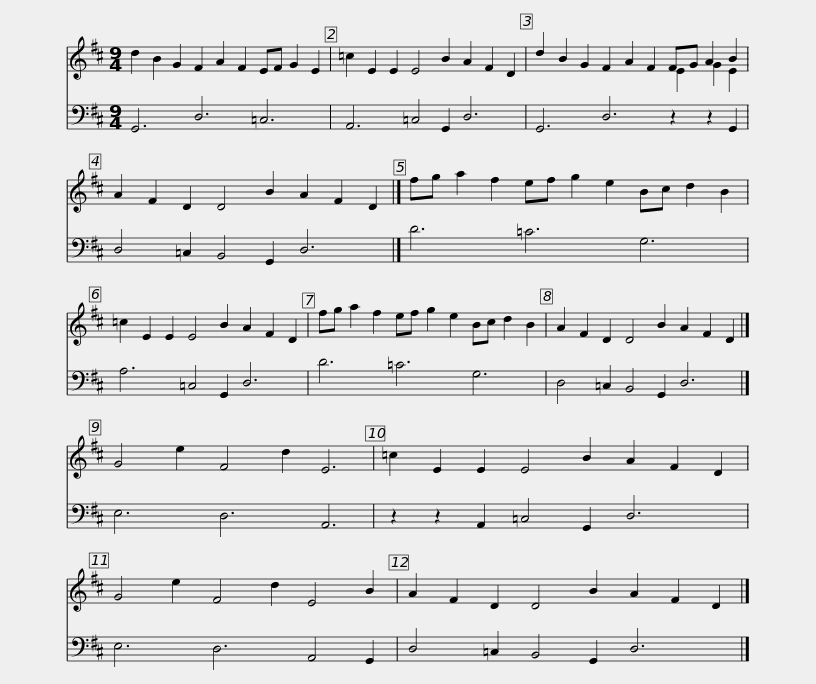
X:1
%%score ( 1 2 ) 3
L:1/8
M:9/4
I:linebreak $
K:D
V:1 treble
V:2 treble
V:3 bass
V:1
 d2 B2 G2 F2 A2 F2 EF G2 E2 | =c2 E2 E2 E4 B2 A2 F2 D2 | d2 B2 G2 F2 A2 F2 FG A2 B2 |$ A2 F2 D2 D4 B2 A2 F2 D2 |] fg a2 f2 ef g2 e2 Bc d2 B2 | %5
 =c2 E2 E2 E4 B2 A2 F2 D2 |$ fg a2 f2 ef g2 e2 Bc d2 B2 | A2 F2 D2 D4 B2 A2 F2 D2 |] G4 e2 F4 d2 E6 | =c2 E2 E2 E4 B2 A2 F2 D2 |$ %10
 G4 e2 F4 d2 E4 B2 | A2 F2 D2 D4 B2 A2 F2 D2 |] %12
V:2
 x18 | x18 | x6 x6 E2 G2 E2 |$ x18 |] x18 | %5
 x18 |$ x18 | x18 |] x18 | x18 |$ %10
 x18 | x18 |] %12
V:3
 G,,6 D,6 =C,6 | A,,6 =C,4 G,,2 D,6 | G,,6 D,6 z2 z2 G,,2 |$ D,4 =C,2 B,,4 G,,2 D,6 |] D6 =C6 G,6 | %5
 A,6 =C,4 G,,2 D,6 |$ D6 =C6 G,6 | D,4 =C,2 B,,4 G,,2 D,6 |] E,6 D,6 A,,6 | z2 z2 A,,2 =C,4 G,,2 D,6 |$ %10
 E,6 D,6 A,,4 G,,2 | D,4 =C,2 B,,4 G,,2 D,6 |] %12
